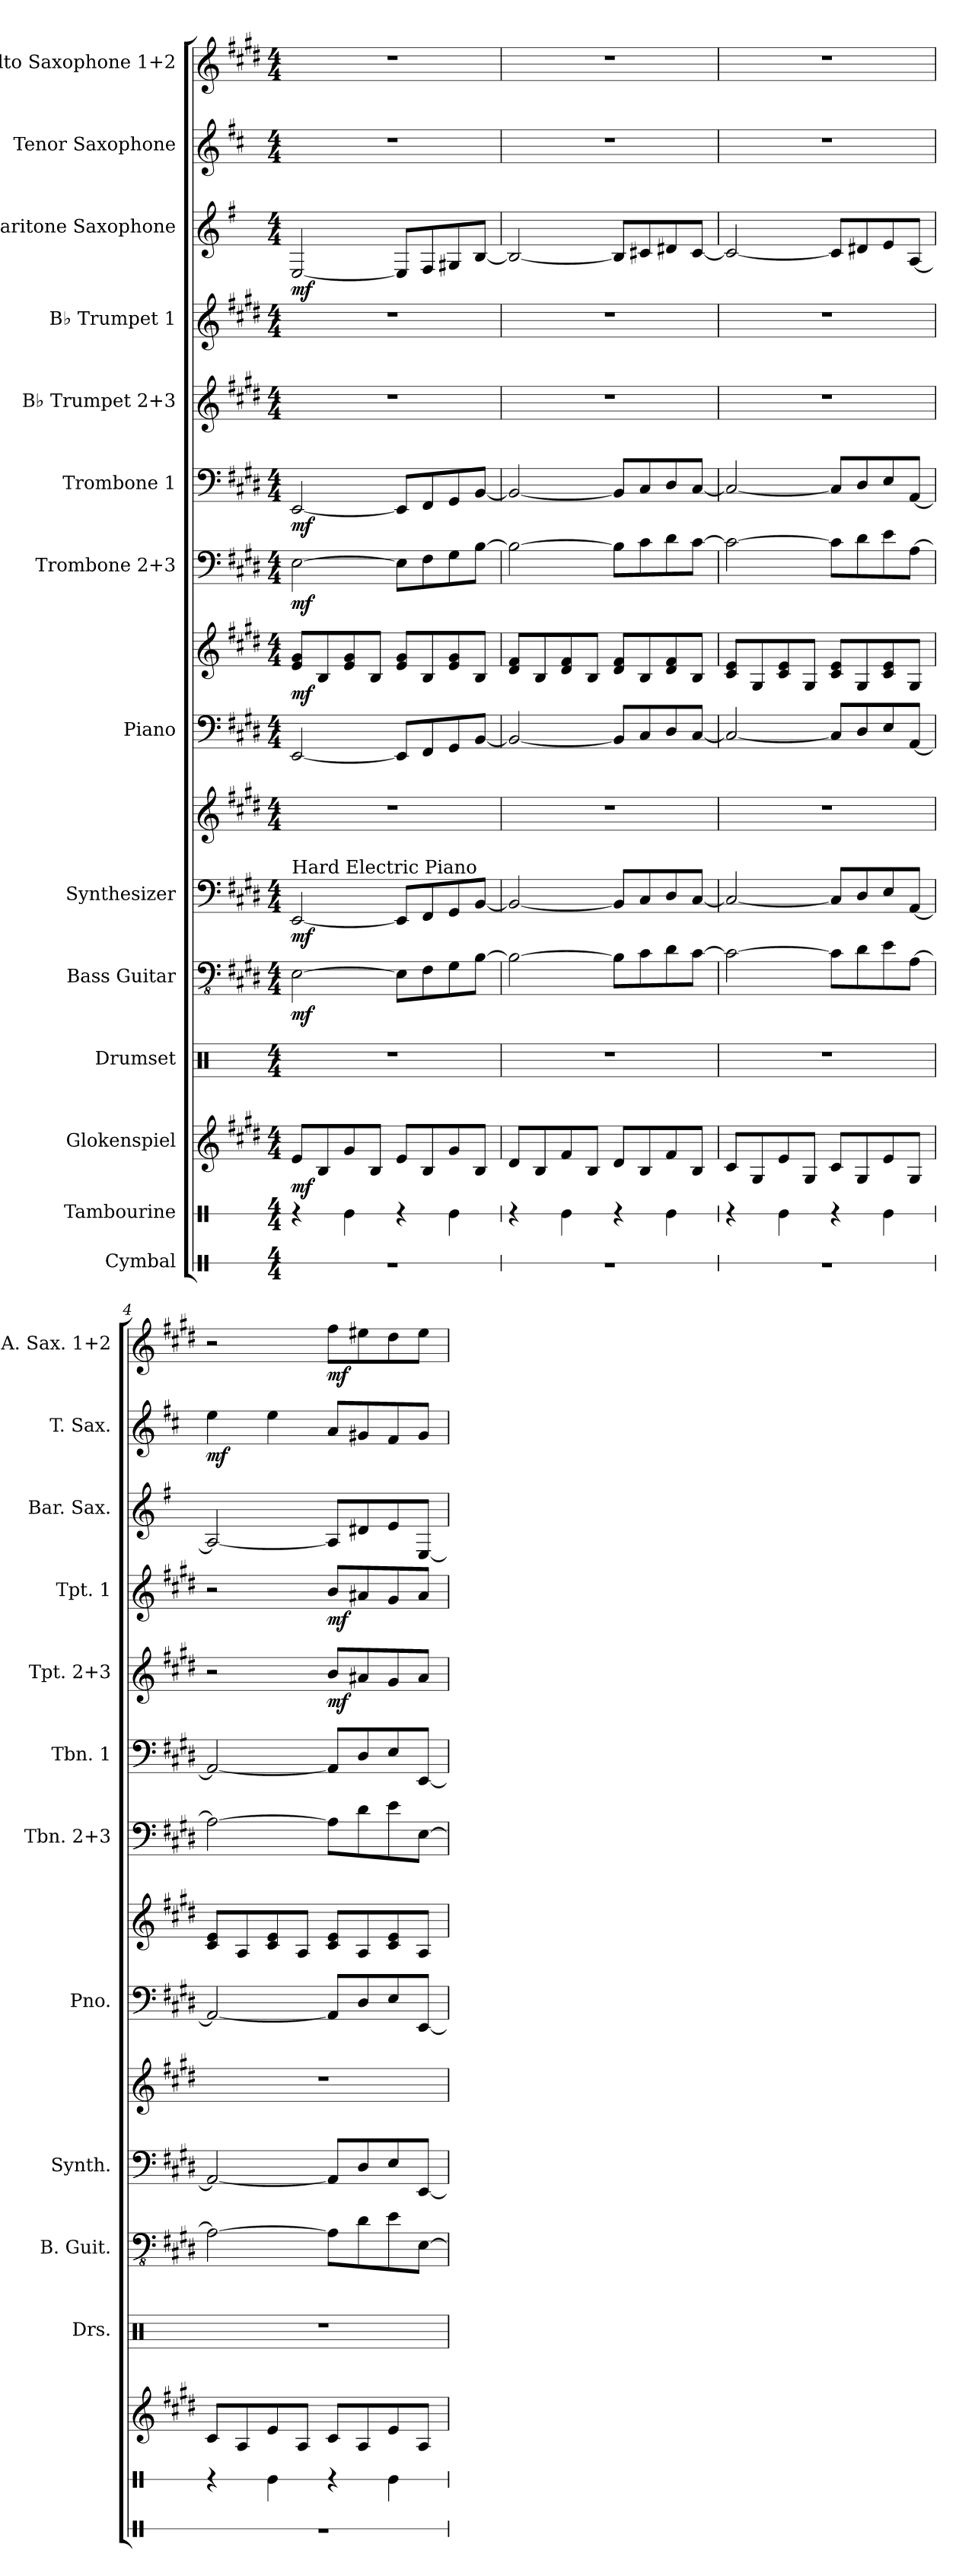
**kern	**kern	**kern	**dynam	**kern	**kern	**dynam	**kern	**kern	**dynam	**kern	**kern	**dynam	**kern	**dynam	**kern	**dynam	**kern	**dynam	**kern	**dynam	**kern	**dynam	**kern	**dynam	**kern	**dynam
*part14	*part13	*part12	*part12	*part11	*part10	*part10	*part9	*part9	*part9	*part8	*part8	*part8	*part7	*part7	*part6	*part6	*part5	*part5	*part4	*part4	*part3	*part3	*part2	*part2	*part1	*part1
*staff16	*staff15	*staff14	*staff14	*staff13	*staff12	*staff12	*staff11	*staff10	*staff10/11	*staff9	*staff8	*staff8/9	*staff7	*staff7	*staff6	*staff6	*staff5	*staff5	*staff4	*staff4	*staff3	*staff3	*staff2	*staff2	*staff1	*staff1
*I"Cymbal	*I"Tambourine	*I"Glokenspiel	*	*I"Drumset	*I"Bass Guitar	*	*I"Synthesizer	*	*	*I"Piano	*	*	*I"Trombone 2+3	*	*I"Trombone 1	*	*I"B♭ Trumpet 2+3	*	*I"B♭ Trumpet 1	*	*I"Baritone Saxophone	*	*I"Tenor Saxophone	*	*I"Alto Saxophone 1+2	*
*	*	*	*	*I'Drs.	*I'B. Guit.	*	*I'Synth.	*	*	*I'Pno.	*	*	*I'Tbn. 2+3	*	*I'Tbn. 1	*	*I'Tpt. 2+3	*	*I'Tpt. 1	*	*I'Bar. Sax.	*	*I'T. Sax.	*	*I'A. Sax. 1+2	*
*stria1	*stria1	*	*	*	*	*	*	*	*	*	*	*	*	*	*	*	*	*	*	*	*	*	*	*	*	*
*clefX	*clefX	*clefG2	*	*clefX	*clefFv4	*	*clefF4	*clefG2	*	*clefF4	*clefG2	*	*clefF4	*	*clefF4	*	*clefG2	*	*clefG2	*	*clefG2	*	*clefG2	*	*clefG2	*
*	*	*ITrd-14c-24	*	*	*	*	*	*	*	*	*	*	*	*	*	*	*ITrd1c2	*	*ITrd1c2	*	*ITrd12c21	*	*ITrd8c14	*	*ITrd5c9	*
*k[]	*k[]	*k[f#c#g#d#]	*	*k[]	*k[f#c#g#d#]	*	*k[f#c#g#d#]	*k[f#c#g#d#]	*	*k[f#c#g#d#]	*k[f#c#g#d#]	*	*k[f#c#g#d#]	*	*k[f#c#g#d#]	*	*k[f#c#]	*	*k[f#c#]	*	*k[f#]	*	*k[f#c#]	*	*k[f#]	*
*M4/4	*M4/4	*M4/4	*	*M4/4	*M4/4	*	*M4/4	*M4/4	*	*M4/4	*M4/4	*	*M4/4	*	*M4/4	*	*M4/4	*	*M4/4	*	*M4/4	*	*M4/4	*	*M4/4	*
=1	=1	=1	=1	=1	=1	=1	=1	=1	=1	=1	=1	=1	=1	=1	=1	=1	=1	=1	=1	=1	=1	=1	=1	=1	=1	=1
!	!	!	!	!	!	!	!LO:TX:a:t=Hard Electric Piano	!	!	!	!	!	!	!	!	!	!	!	!	!	!	!	!	!	!	!
!	!	!	!LO:DY:b	!	!	!LO:DY:b	!	!	!LO:DY:b=2	!	!	!LO:DY:b	!	!LO:DY:b	!	!LO:DY:b	!	!	!	!	!	!LO:DY:b	!	!	!	!
1r	4r	8eee/L	mf	1r	[2EE\	mf	[2EE/	1r	mf	[2EE/	8e/ 8g#/L	mf	[2E\	mf	[2EE/	mf	1r	.	1r	.	[2EE/	mf	1r	.	1r	.
.	.	8bb/	.	.	.	.	.	.	.	.	8B/	.	.	.	.	.	.	.	.	.	.	.	.	.	.	.
.	4Re\	8ggg#/	.	.	.	.	.	.	.	.	8e/ 8g#/	.	.	.	.	.	.	.	.	.	.	.	.	.	.	.
.	.	8bb/J	.	.	.	.	.	.	.	.	8B/J	.	.	.	.	.	.	.	.	.	.	.	.	.	.	.
.	4r	8eee/L	.	.	8EE\L]	.	8EE/L]	.	.	8EE/L]	8e/ 8g#/L	.	8E\L]	.	8EE/L]	.	.	.	.	.	8EE/L]	.	.	.	.	.
.	.	8bb/	.	.	8FF#\	.	8FF#/	.	.	8FF#/	8B/	.	8F#\	.	8FF#/	.	.	.	.	.	8FF#/	.	.	.	.	.
.	4Re\	8ggg#/	.	.	8GG#\	.	8GG#/	.	.	8GG#/	8e/ 8g#/	.	8G#\	.	8GG#/	.	.	.	.	.	8GG#X/	.	.	.	.	.
.	.	8bb/J	.	.	[8BB\J	.	[8BB/J	.	.	[8BB/J	8B/J	.	[8B\J	.	[8BB/J	.	.	.	.	.	[8BB/J	.	.	.	.	.
=2	=2	=2	=2	=2	=2	=2	=2	=2	=2	=2	=2	=2	=2	=2	=2	=2	=2	=2	=2	=2	=2	=2	=2	=2	=2	=2
1r	4r	8ddd#/L	.	1r	2BB\_	.	2BB/_	1r	.	2BB/_	8d#/ 8f#/L	.	2B\_	.	2BB/_	.	1r	.	1r	.	2BB/_	.	1r	.	1r	.
.	.	8bb/	.	.	.	.	.	.	.	.	8B/	.	.	.	.	.	.	.	.	.	.	.	.	.	.	.
.	4Re\	8fff#/	.	.	.	.	.	.	.	.	8d#/ 8f#/	.	.	.	.	.	.	.	.	.	.	.	.	.	.	.
.	.	8bb/J	.	.	.	.	.	.	.	.	8B/J	.	.	.	.	.	.	.	.	.	.	.	.	.	.	.
.	4r	8ddd#/L	.	.	8BB\L]	.	8BB/L]	.	.	8BB/L]	8d#/ 8f#/L	.	8B\L]	.	8BB/L]	.	.	.	.	.	8BB/L]	.	.	.	.	.
.	.	8bb/	.	.	8C#\	.	8C#/	.	.	8C#/	8B/	.	8c#\	.	8C#/	.	.	.	.	.	8C#X/	.	.	.	.	.
.	4Re\	8fff#/	.	.	8D#\	.	8D#/	.	.	8D#/	8d#/ 8f#/	.	8d#\	.	8D#/	.	.	.	.	.	8D#X/	.	.	.	.	.
.	.	8bb/J	.	.	[8C#\J	.	[8C#/J	.	.	[8C#/J	8B/J	.	[8c#\J	.	[8C#/J	.	.	.	.	.	[8C#/J	.	.	.	.	.
=3	=3	=3	=3	=3	=3	=3	=3	=3	=3	=3	=3	=3	=3	=3	=3	=3	=3	=3	=3	=3	=3	=3	=3	=3	=3	=3
1r	4r	8ccc#/L	.	1r	2C#\_	.	2C#/_	1r	.	2C#/_	8c#/ 8e/L	.	2c#\_	.	2C#/_	.	1r	.	1r	.	2C#/_	.	1r	.	1r	.
.	.	8gg#/	.	.	.	.	.	.	.	.	8G#/	.	.	.	.	.	.	.	.	.	.	.	.	.	.	.
.	4Re\	8eee/	.	.	.	.	.	.	.	.	8c#/ 8e/	.	.	.	.	.	.	.	.	.	.	.	.	.	.	.
.	.	8gg#/J	.	.	.	.	.	.	.	.	8G#/J	.	.	.	.	.	.	.	.	.	.	.	.	.	.	.
.	4r	8ccc#/L	.	.	8C#\L]	.	8C#/L]	.	.	8C#/L]	8c#/ 8e/L	.	8c#\L]	.	8C#/L]	.	.	.	.	.	8C#/L]	.	.	.	.	.
.	.	8gg#/	.	.	8D#\	.	8D#/	.	.	8D#/	8G#/	.	8d#\	.	8D#/	.	.	.	.	.	8D#X/	.	.	.	.	.
.	4Re\	8eee/	.	.	8E\	.	8E/	.	.	8E/	8c#/ 8e/	.	8e\	.	8E/	.	.	.	.	.	8E/	.	.	.	.	.
.	.	8gg#/J	.	.	[8AA\J	.	[8AA/J	.	.	[8AA/J	8G#/J	.	[8A\J	.	[8AA/J	.	.	.	.	.	[8AA/J	.	.	.	.	.
!!LO:PB:g=z
=4	=4	=4	=4	=4	=4	=4	=4	=4	=4	=4	=4	=4	=4	=4	=4	=4	=4	=4	=4	=4	=4	=4	=4	=4	=4	=4
!	!	!	!	!	!	!	!	!	!	!	!	!	!	!	!	!	!	!	!	!	!	!	!	!LO:DY:b	!	!
1r	4r	8ccc#/L	.	1r	2AA\_	.	2AA/_	1r	.	2AA/_	8c#/ 8e/L	.	2A\_	.	2AA/_	.	2r	.	2r	.	2AA/_	.	4e\	mf	2r	.
.	.	8aa/	.	.	.	.	.	.	.	.	8A/	.	.	.	.	.	.	.	.	.	.	.	.	.	.	.
.	4Re\	8eee/	.	.	.	.	.	.	.	.	8c#/ 8e/	.	.	.	.	.	.	.	.	.	.	.	4e\	.	.	.
.	.	8aa/J	.	.	.	.	.	.	.	.	8A/J	.	.	.	.	.	.	.	.	.	.	.	.	.	.	.
!	!	!	!	!	!	!	!	!	!	!	!	!	!	!	!	!	!	!LO:DY:b	!	!LO:DY:b	!	!	!	!	!	!LO:DY:b
.	4r	8ccc#/L	.	.	8AA\L]	.	8AA/L]	.	.	8AA/L]	8c#/ 8e/L	.	8A\L]	.	8AA/L]	.	8a/L	mf	8a/L	mf	8AA/L]	.	8A/L	.	8a\L	mf
.	.	8aa/	.	.	8D#\	.	8D#/	.	.	8D#/	8A/	.	8d#\	.	8D#/	.	8g#X/	.	8g#X/	.	8D#X/	.	8G#X/	.	8g#X\	.
.	4Re\	8eee/	.	.	8E\	.	8E/	.	.	8E/	8c#/ 8e/	.	8e\	.	8E/	.	8f#/	.	8f#/	.	8E/	.	8F#/	.	8f#\	.
.	.	8aa/J	.	.	[8EE\J	.	[8EE/J	.	.	[8EE/J	8A/J	.	[8E\J	.	[8EE/J	.	8g#/J	.	8g#/J	.	[8EE/J	.	8G#/J	.	8g#\J	.
=	=	=	=	=	=	=	=	=	=	=	=	=	=	=	=	=	=	=	=	=	=	=	=	=	=	=
*-	*-	*-	*-	*-	*-	*-	*-	*-	*-	*-	*-	*-	*-	*-	*-	*-	*-	*-	*-	*-	*-	*-	*-	*-	*-	*-
